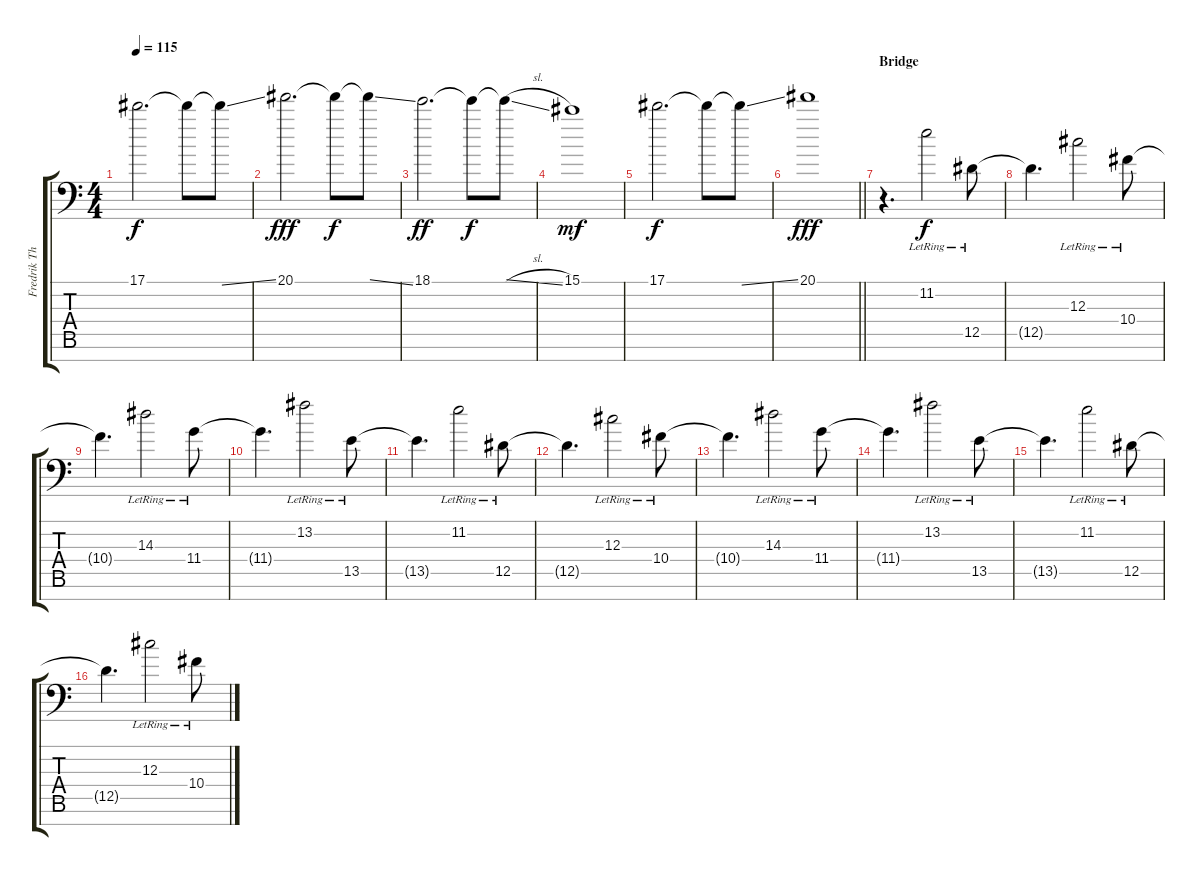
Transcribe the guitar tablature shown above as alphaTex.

\track ("Fredrik Thodendal (Solo/Atmospheric)" "Fredrik Th") {instrument overdrivenguitar}
\staff {score tabs}
\tuning (Bb3 F3 Db3 Ab2 Eb2 Bb1 F1) {hide}
\ts (4 4)
\tempo 115
\clef f4
\ks c
17.1.2{d dy f} 17.1{t}.8 17.1{ss t}.8 |
20.1.2{d dy fff} 20.1{t}.8{dy f} 20.1{ss t}.8 |
18.1.2{d dy ff} 18.1{t}.8{dy f} 18.1{sl t}.8 |
15.1.1{dy mf} |
17.1.2{d dy f} 17.1{t}.8 17.1{ss t}.8 |
\barLineRight lightlight
20.1.1{dy fff} |
\section ("" "Bridge")
r.4{d volume 3 instrument electricguitarjazz} 11.2{lr}.2{dy f} 12.5{lr}.8 |
12.5{t}.4{d} 12.3{lr}.2 10.4{lr}.8 |
10.4{t}.4{d} 14.3{lr}.2 11.4{lr}.8 |
11.4{t}.4{d} 13.2{lr}.2 13.5{lr}.8 |
13.5{t}.4{d} 11.2{lr}.2 12.5{lr}.8 |
12.5{t}.4{d} 12.3{lr}.2 10.4{lr}.8 |
10.4{t}.4{d} 14.3{lr}.2 11.4{lr}.8 |
11.4{t}.4{d} 13.2{lr}.2 13.5{lr}.8 |
13.5{t}.4{d} 11.2{lr}.2 12.5{lr}.8 |
12.5{t}.4{d} 12.3{lr}.2 10.4{lr}.8
